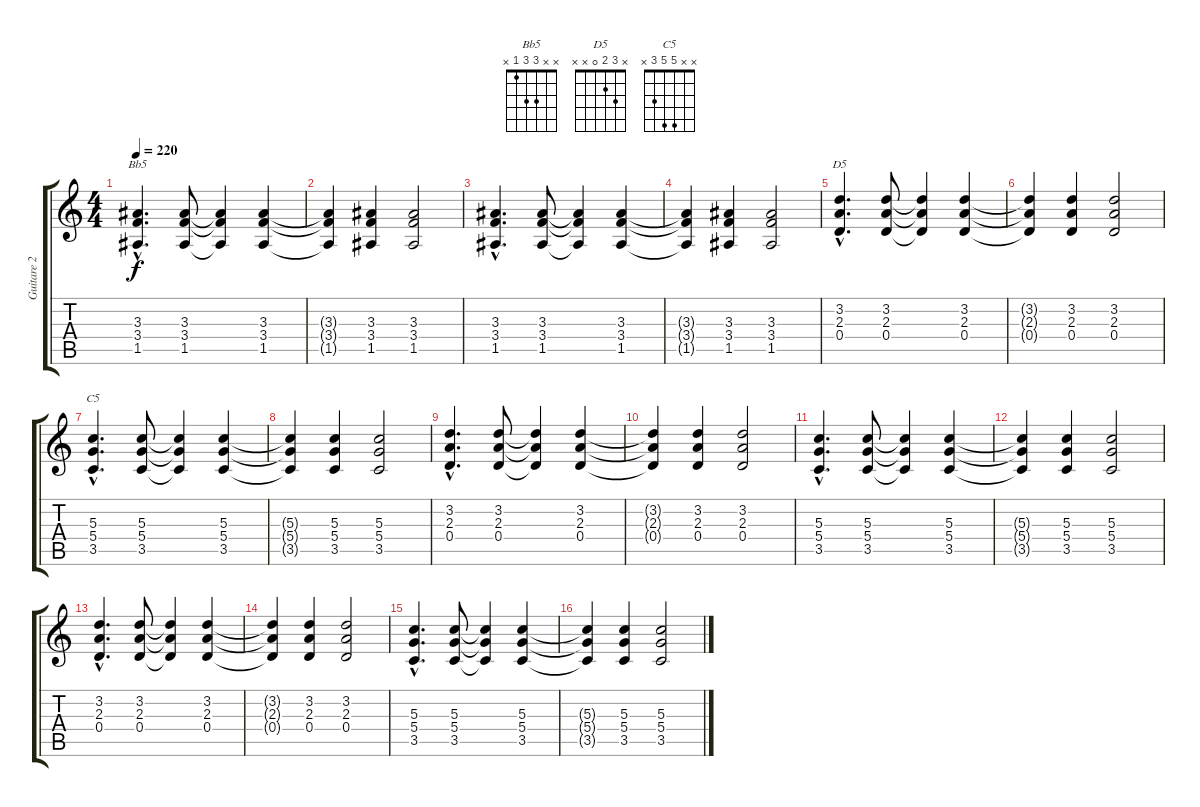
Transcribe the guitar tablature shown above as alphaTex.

\track ("Guitare 2" "Guitare 2") {instrument distortionguitar}
\staff {score tabs}
\tuning (E4 B3 G3 D3 A2 E2) {hide}
\chord ("Bb5" x x 3 3 1 x)
\chord ("D5" x 3 2 0 x x)
\chord ("C5" x x 5 5 3 x)
\ts (4 4)
\tempo 220
\clef g2
\ks c
(3.3{hac} 3.4{hac} 1.5{hac}).4{d ch "Bb5" dy f} (3.3 3.4 1.5).8 (3.3{t} 3.4{t} 1.5{t}).4 (3.3 3.4 1.5).4 |
(3.3{t} 3.4{t} 1.5{t}).4 (3.3 3.4 1.5).4 (3.3 3.4 1.5).2 |
(3.3{hac} 3.4{hac} 1.5{hac}).4{d} (3.3 3.4 1.5).8 (3.3{t} 3.4{t} 1.5{t}).4 (3.3 3.4 1.5).4 |
(3.3{t} 3.4{t} 1.5{t}).4 (3.3 3.4 1.5).4 (3.3 3.4 1.5).2 |
(3.2{hac} 2.3{hac} 0.4{hac}).4{d ch "D5"} (3.2 2.3 0.4).8 (3.2{t} 2.3{t} 0.4{t}).4 (3.2 2.3 0.4).4 |
(3.2{t} 2.3{t} 0.4{t}).4 (3.2 2.3 0.4).4 (3.2 2.3 0.4).2 |
(5.3{hac} 5.4{hac} 3.5{hac}).4{d ch "C5"} (5.3 5.4 3.5).8 (5.3{t} 5.4{t} 3.5{t}).4 (5.3 5.4 3.5).4 |
(5.3{t} 5.4{t} 3.5{t}).4 (5.3 5.4 3.5).4 (5.3 5.4 3.5).2 |
(3.2{hac} 2.3{hac} 0.4{hac}).4{d} (3.2 2.3 0.4).8 (3.2{t} 2.3{t} 0.4{t}).4 (3.2 2.3 0.4).4 |
(3.2{t} 2.3{t} 0.4{t}).4 (3.2 2.3 0.4).4 (3.2 2.3 0.4).2 |
(5.3{hac} 5.4{hac} 3.5{hac}).4{d} (5.3 5.4 3.5).8 (5.3{t} 5.4{t} 3.5{t}).4 (5.3 5.4 3.5).4 |
(5.3{t} 5.4{t} 3.5{t}).4 (5.3 5.4 3.5).4 (5.3 5.4 3.5).2 |
(3.2{hac} 2.3{hac} 0.4{hac}).4{d} (3.2 2.3 0.4).8 (3.2{t} 2.3{t} 0.4{t}).4 (3.2 2.3 0.4).4 |
(3.2{t} 2.3{t} 0.4{t}).4 (3.2 2.3 0.4).4 (3.2 2.3 0.4).2 |
(5.3{hac} 5.4{hac} 3.5{hac}).4{d} (5.3 5.4 3.5).8 (5.3{t} 5.4{t} 3.5{t}).4 (5.3 5.4 3.5).4 |
(5.3{t} 5.4{t} 3.5{t}).4 (5.3 5.4 3.5).4 (5.3 5.4 3.5).2
